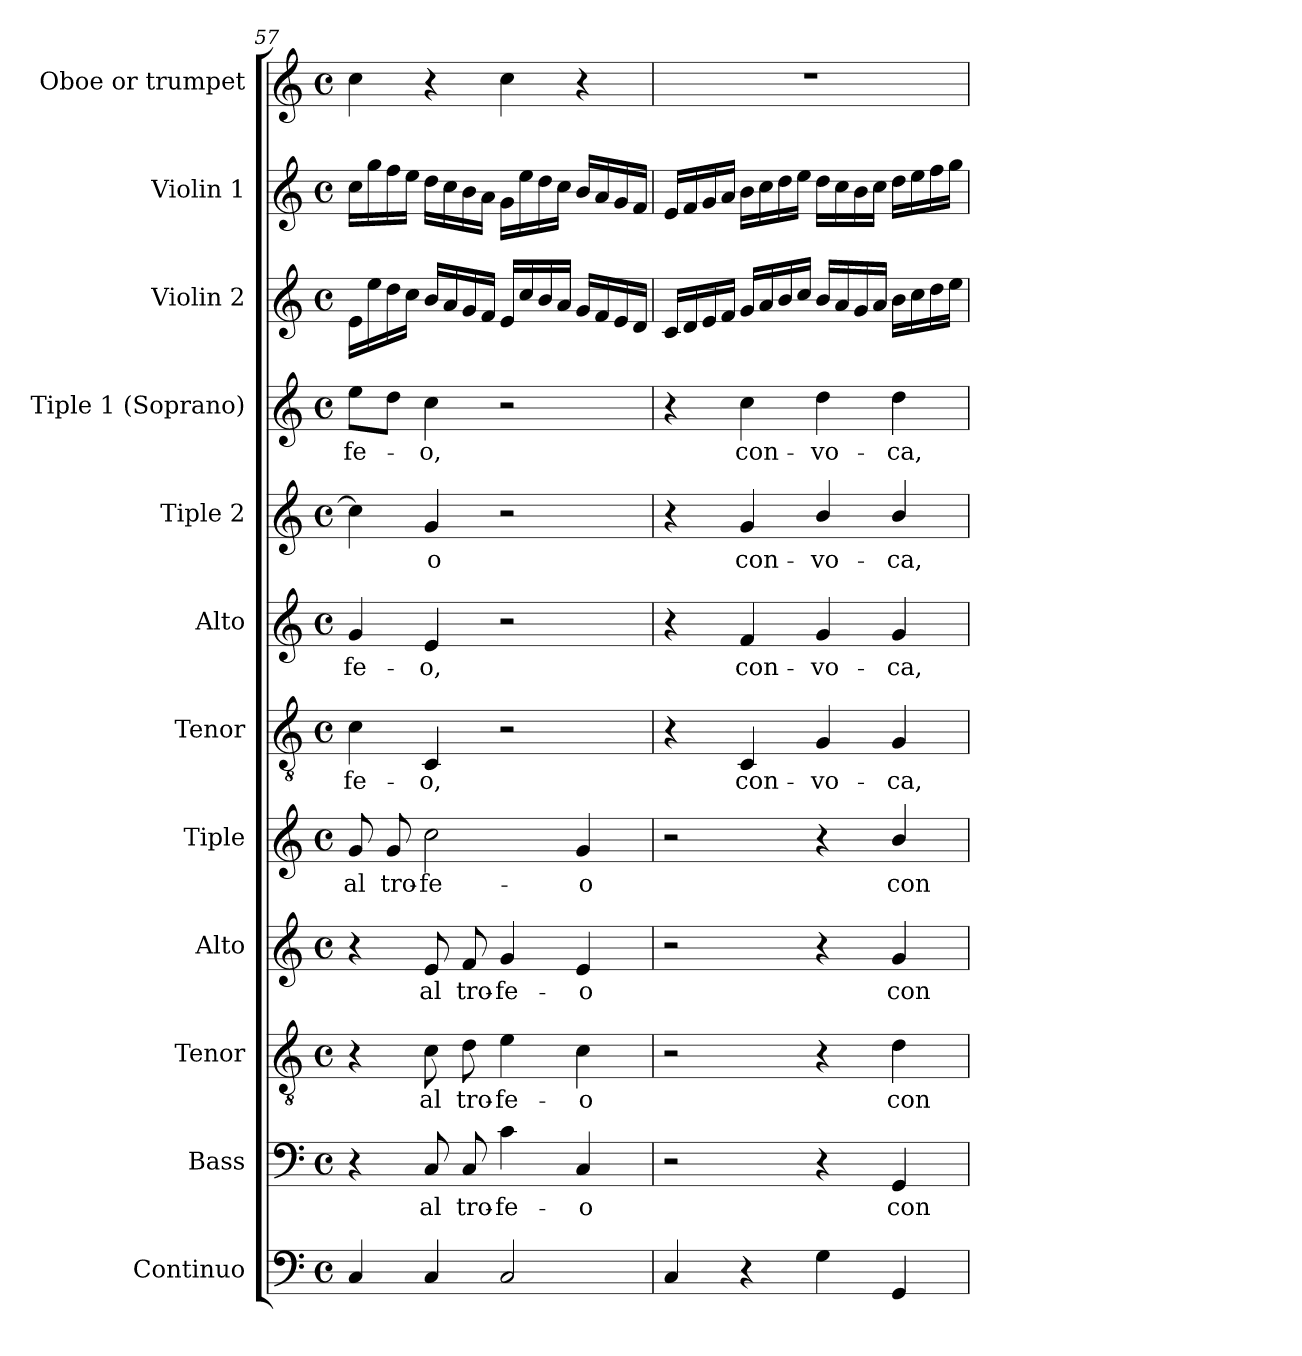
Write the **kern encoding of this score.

**kern	**kern	**text	**kern	**text	**kern	**text	**kern	**text	**kern	**text	**kern	**text	**kern	**text	**kern	**text	**kern	**kern	**kern
*part12	*part11	*part11	*part10	*part10	*part9	*part9	*part8	*part8	*part7	*part7	*part6	*part6	*part5	*part5	*part4	*part4	*part3	*part2	*part1
*staff12	*staff11	*staff11	*staff10	*staff10	*staff9	*staff9	*staff8	*staff8	*staff7	*staff7	*staff6	*staff6	*staff5	*staff5	*staff4	*staff4	*staff3	*staff2	*staff1
*I"Continuo	*I"Bass	*	*I"Tenor	*	*I"Alto	*	*I"Tiple	*	*I"Tenor	*	*I"Alto	*	*I"Tiple 2	*	*I"Tiple 1 (Soprano)	*	*I"Violin 2	*I"Violin 1	*I"Oboe or trumpet
*	*I'B.	*	*I'T.	*	*I'A.	*	*	*	*I'T.	*	*I'A.	*	*	*	*I'S1.	*	*I'Vln. 2	*I'Vln. 1	*I'Ob.
*clefF4	*clefF4	*	*clefGv2	*	*clefG2	*	*clefG2	*	*clefGv2	*	*clefG2	*	*clefG2	*	*clefG2	*	*clefG2	*clefG2	*clefG2
*	*	*	*ITrd7c12	*	*	*	*	*	*ITrd7c12	*	*	*	*	*	*	*	*	*	*
*k[]	*k[]	*	*k[]	*	*k[]	*	*k[]	*	*k[]	*	*k[]	*	*k[]	*	*k[]	*	*k[]	*k[]	*k[]
*C:	*C:	*	*C:	*	*C:	*	*C:	*	*C:	*	*C:	*	*C:	*	*C:	*	*C:	*C:	*C:
*M4/4	*M4/4	*	*M4/4	*	*M4/4	*	*M4/4	*	*M4/4	*	*M4/4	*	*M4/4	*	*M4/4	*	*M4/4	*M4/4	*M4/4
*met(c)	*met(c)	*	*met(c)	*	*met(c)	*	*met(c)	*	*met(c)	*	*met(c)	*	*met(c)	*	*met(c)	*	*met(c)	*met(c)	*met(c)
=57	=57	=57	=57	=57	=57	=57	=57	=57	=57	=57	=57	=57	=57	=57	=57	=57	=57	=57	=57
!	!	!	!	!	!	!	!	!LO:LY:b:color=#000000	!	!	!	!	!	!	!	!	!	!	!
!	!	!	!	!	!	!	!	!	!	!LO:LY:b:color=#000000	!	!	!	!	!	!	!	!	!
!	!	!	!	!	!	!	!	!	!	!	!	!LO:LY:b:color=#000000	!	!	!	!	!	!	!
!	!	!	!	!	!	!	!	!	!	!	!	!	!	!	!	!LO:LY:b:color=#000000	!	!	!
4Ci/	4r	.	4r	.	4r	.	8gi/	al	4Ci\	-fe-	4gi/	-fe-	4cci\]	.	8eei\L	-fe-	16ei\LL	16cci\LL	4cci\
.	.	.	.	.	.	.	.	.	.	.	.	.	.	.	.	.	16eei\	16ggi\	.
!	!	!	!	!	!	!	!	!LO:LY:b:color=#000000	!	!	!	!	!	!	!	!	!	!	!
.	.	.	.	.	.	.	8gi/	tro-	.	.	.	.	.	.	8ddi\J	.	16ddi\	16ffi\	.
.	.	.	.	.	.	.	.	.	.	.	.	.	.	.	.	.	16cci\JJ	16eei\JJ	.
!	!	!LO:LY:b:color=#000000	!	!	!	!	!	!	!	!	!	!	!	!	!	!	!	!	!
!	!	!	!	!LO:LY:b:color=#000000	!	!	!	!	!	!	!	!	!	!	!	!	!	!	!
!	!	!	!	!	!	!LO:LY:b:color=#000000	!	!	!	!	!	!	!	!	!	!	!	!	!
!	!	!	!	!	!	!	!	!LO:LY:b:color=#000000	!	!	!	!	!	!	!	!	!	!	!
!	!	!	!	!	!	!	!	!	!	!LO:LY:b:color=#000000	!	!	!	!	!	!	!	!	!
!	!	!	!	!	!	!	!	!	!	!	!	!LO:LY:b:color=#000000	!	!	!	!	!	!	!
!	!	!	!	!	!	!	!	!	!	!	!	!	!	!LO:LY:b:color=#000000	!	!	!	!	!
!	!	!	!	!	!	!	!	!	!	!	!	!	!	!	!	!LO:LY:b:color=#000000	!	!	!
4Ci/	8Ci/	al	8Ci\	al	8ei/	al	2cci\	-fe-	4CCi/	-o,	4ei/	-o,	4gi/	-o	4cci\	-o,	16bi/LL	16ddi\LL	4r
.	.	.	.	.	.	.	.	.	.	.	.	.	.	.	.	.	16ai/	16cci\	.
!	!	!LO:LY:b:color=#000000	!	!	!	!	!	!	!	!	!	!	!	!	!	!	!	!	!
!	!	!	!	!LO:LY:b:color=#000000	!	!	!	!	!	!	!	!	!	!	!	!	!	!	!
!	!	!	!	!	!	!LO:LY:b:color=#000000	!	!	!	!	!	!	!	!	!	!	!	!	!
.	8Ci/	tro-	8Di\	tro-	8fi/	tro-	.	.	.	.	.	.	.	.	.	.	16gi/	16bi\	.
.	.	.	.	.	.	.	.	.	.	.	.	.	.	.	.	.	16fi/JJ	16ai\JJ	.
!	!	!LO:LY:b:color=#000000	!	!	!	!	!	!	!	!	!	!	!	!	!	!	!	!	!
!	!	!	!	!LO:LY:b:color=#000000	!	!	!	!	!	!	!	!	!	!	!	!	!	!	!
!	!	!	!	!	!	!LO:LY:b:color=#000000	!	!	!	!	!	!	!	!	!	!	!	!	!
2Ci/	4ci\	-fe-	4Ei\	-fe-	4gi/	-fe-	.	.	2r	.	2r	.	2r	.	2r	.	16ei/LL	16gi\LL	4cci\
.	.	.	.	.	.	.	.	.	.	.	.	.	.	.	.	.	16cci/	16eei\	.
.	.	.	.	.	.	.	.	.	.	.	.	.	.	.	.	.	16bi/	16ddi\	.
.	.	.	.	.	.	.	.	.	.	.	.	.	.	.	.	.	16ai/JJ	16cci\JJ	.
!	!	!LO:LY:b:color=#000000	!	!	!	!	!	!	!	!	!	!	!	!	!	!	!	!	!
!	!	!	!	!LO:LY:b:color=#000000	!	!	!	!	!	!	!	!	!	!	!	!	!	!	!
!	!	!	!	!	!	!LO:LY:b:color=#000000	!	!	!	!	!	!	!	!	!	!	!	!	!
!	!	!	!	!	!	!	!	!LO:LY:b:color=#000000	!	!	!	!	!	!	!	!	!	!	!
.	4Ci/	-o	4Ci\	-o	4ei/	-o	4gi/	-o	.	.	.	.	.	.	.	.	16gi/LL	16bi/LL	4r
.	.	.	.	.	.	.	.	.	.	.	.	.	.	.	.	.	16fi/	16ai/	.
.	.	.	.	.	.	.	.	.	.	.	.	.	.	.	.	.	16ei/	16gi/	.
.	.	.	.	.	.	.	.	.	.	.	.	.	.	.	.	.	16di/JJ	16fi/JJ	.
!!LO:PB:g=z
=58	=58	=58	=58	=58	=58	=58	=58	=58	=58	=58	=58	=58	=58	=58	=58	=58	=58	=58	=58
4Ci/	2r	.	2r	.	2r	.	2r	.	4r	.	4r	.	4r	.	4r	.	16ci/LL	16ei/LL	1r
.	.	.	.	.	.	.	.	.	.	.	.	.	.	.	.	.	16di/	16fi/	.
.	.	.	.	.	.	.	.	.	.	.	.	.	.	.	.	.	16ei/	16gi/	.
.	.	.	.	.	.	.	.	.	.	.	.	.	.	.	.	.	16fi/JJ	16ai/JJ	.
!	!	!	!	!	!	!	!	!	!	!LO:LY:b:color=#000000	!	!	!	!	!	!	!	!	!
!	!	!	!	!	!	!	!	!	!	!	!	!LO:LY:b:color=#000000	!	!	!	!	!	!	!
!	!	!	!	!	!	!	!	!	!	!	!	!	!	!LO:LY:b:color=#000000	!	!	!	!	!
!	!	!	!	!	!	!	!	!	!	!	!	!	!	!	!	!LO:LY:b:color=#000000	!	!	!
4r	.	.	.	.	.	.	.	.	4CCi/	con-	4fi/	con-	4gi/	con-	4cci\	con-	16gi/LL	16bi\LL	.
.	.	.	.	.	.	.	.	.	.	.	.	.	.	.	.	.	16ai/	16cci\	.
.	.	.	.	.	.	.	.	.	.	.	.	.	.	.	.	.	16bi/	16ddi\	.
.	.	.	.	.	.	.	.	.	.	.	.	.	.	.	.	.	16cci/JJ	16eei\JJ	.
!	!	!	!	!	!	!	!	!	!	!LO:LY:b:color=#000000	!	!	!	!	!	!	!	!	!
!	!	!	!	!	!	!	!	!	!	!	!	!LO:LY:b:color=#000000	!	!	!	!	!	!	!
!	!	!	!	!	!	!	!	!	!	!	!	!	!	!LO:LY:b:color=#000000	!	!	!	!	!
!	!	!	!	!	!	!	!	!	!	!	!	!	!	!	!	!LO:LY:b:color=#000000	!	!	!
4Gi\	4r	.	4r	.	4r	.	4r	.	4GGi/	-vo-	4gi/	-vo-	4bi/	-vo-	4ddi\	-vo-	16bi/LL	16ddi\LL	.
.	.	.	.	.	.	.	.	.	.	.	.	.	.	.	.	.	16ai/	16cci\	.
.	.	.	.	.	.	.	.	.	.	.	.	.	.	.	.	.	16gi/	16bi\	.
.	.	.	.	.	.	.	.	.	.	.	.	.	.	.	.	.	16ai/JJ	16cci\JJ	.
!	!	!LO:LY:b:color=#000000	!	!	!	!	!	!	!	!	!	!	!	!	!	!	!	!	!
!	!	!	!	!LO:LY:b:color=#000000	!	!	!	!	!	!	!	!	!	!	!	!	!	!	!
!	!	!	!	!	!	!LO:LY:b:color=#000000	!	!	!	!	!	!	!	!	!	!	!	!	!
!	!	!	!	!	!	!	!	!LO:LY:b:color=#000000	!	!	!	!	!	!	!	!	!	!	!
!	!	!	!	!	!	!	!	!	!	!LO:LY:b:color=#000000	!	!	!	!	!	!	!	!	!
!	!	!	!	!	!	!	!	!	!	!	!	!LO:LY:b:color=#000000	!	!	!	!	!	!	!
!	!	!	!	!	!	!	!	!	!	!	!	!	!	!LO:LY:b:color=#000000	!	!	!	!	!
!	!	!	!	!	!	!	!	!	!	!	!	!	!	!	!	!LO:LY:b:color=#000000	!	!	!
4GGi/	4GGi/	con-	4Di\	con-	4gi/	con-	4bi/	con-	4GGi/	-ca,	4gi/	-ca,	4bi/	-ca,	4ddi\	-ca,	16bi\LL	16ddi\LL	.
.	.	.	.	.	.	.	.	.	.	.	.	.	.	.	.	.	16cci\	16eei\	.
.	.	.	.	.	.	.	.	.	.	.	.	.	.	.	.	.	16ddi\	16ffi\	.
.	.	.	.	.	.	.	.	.	.	.	.	.	.	.	.	.	16eei\JJ	16ggi\JJ	.
=	=	=	=	=	=	=	=	=	=	=	=	=	=	=	=	=	=	=	=
*-	*-	*-	*-	*-	*-	*-	*-	*-	*-	*-	*-	*-	*-	*-	*-	*-	*-	*-	*-
